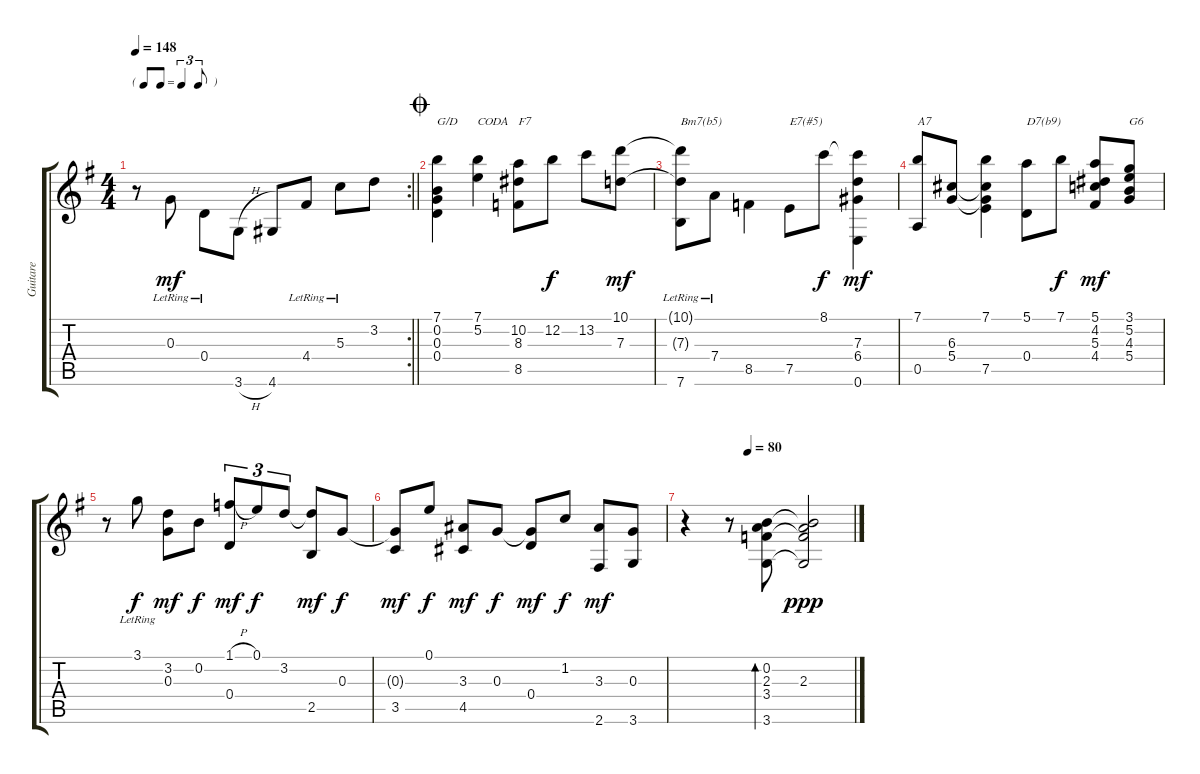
\track ("Guitare" "Guitare") {instrument electricguitarjazz}
\staff {score tabs}
\tuning (E4 B3 G3 D3 A2 E2) {hide}
\rc 2
\ts (4 4)
\tf triplet8th
\tempo 148
\clef g2
\barLineRight lightlight
\ks g
r.8{dy f beam split} 0.3{lr}.8{dy mf beam Down beam split} 0.4{lr}.8{beam Down} 3.6{h}.8{beam Down beam split} 4.6.8 4.4{lr}.8 5.3{lr}.8 3.2.8 |
\jump coda
(7.1 0.2 0.3 0.4).4{txt "G/D"} (7.1 5.2).4{txt "CODA"} (10.2 8.3 8.5).8{txt "F7"} 12.2.8{dy f} 13.2.8 (10.1 7.3).8{dy mf} |
(10.1{t} 7.3{t} 7.6{lr}).8{txt "Bm7(b5)" beam Down} 7.4{lr}.8{beam Down} 8.5.4{beam Down} 7.5.8{txt "E7(#5)"} 8.1.8{dy f beam split} (8.1{t} 7.3 6.4 0.6).4{dy mf beam Down} |
(7.1 0.5).8{txt "A7"} (6.3 5.4).8 (7.1 6.3{t} 5.4{t} 7.5).4 (5.1 0.4).8{txt "D7(b9)"} 7.1.8{dy f} (5.1 4.2 5.3 4.4).8{dy mf beam Up} (3.1 5.2 4.3 5.4).8{txt "G6"} |
r.8 3.1{lr}.8{dy f} (3.2 0.3).8{dy mf} 0.2.8{dy f} (1.1{h} 0.4).8{tu (3 2) dy mf} 0.1.8{tu (3 2) dy f} 3.2.8{tu (3 2)} (3.2{t} 2.5).8{dy mf} 0.3.8{dy f} |
(0.3{t} 3.5).8{dy mf} 0.1.8{dy f} (3.3 4.5).8{dy mf} 0.3.8{dy f} (0.3{t} 0.4).8{dy mf} 1.2.8{dy f} (3.3 2.6).8{dy mf} (0.3 3.6).8 |
\tempo (80 0.375)
r.4 r.8{beam split} (0.2 2.3 3.4 3.6).8{bd 240 beam Down beam split} (0.2{t} 2.3 3.4{t} 3.6{t}).2{dy ppp beam Up}
